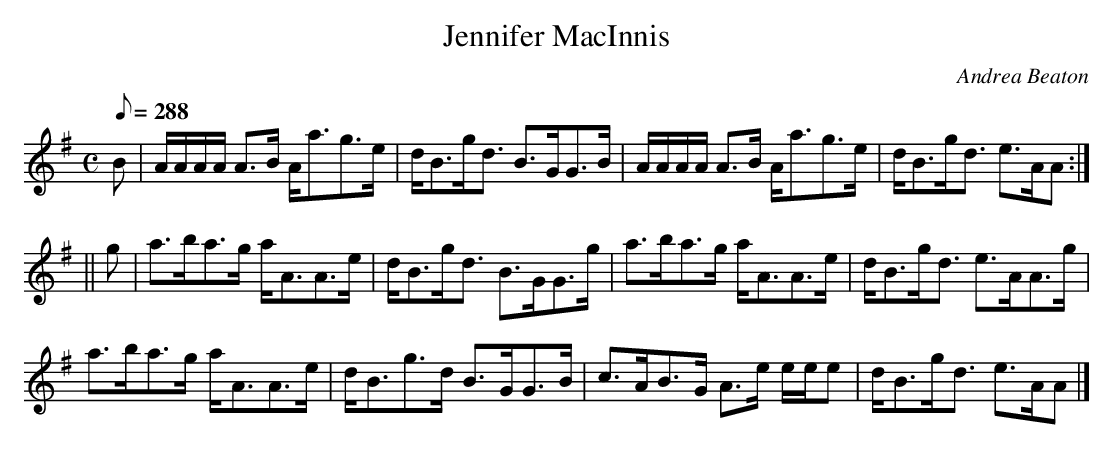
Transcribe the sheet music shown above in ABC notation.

X:1
T:Jennifer MacInnis
C:Andrea Beaton
L:1/8
Q:288
M:C
K:Ador
B|A/A/A/A/ A>B A<ag>e|d<Bg<d B>GG>B|A/A/A/A/ A>B A<ag>e|d<Bg<d e>AA:|
||g|a>ba>g a<AA>e|d<Bg<d B>GG>g|a>ba>g a<AA>e|d<Bg<d e>AA>g|
a>ba>g a<AA>e|d<Bg>d B>GG>B|c>AB>G A>e e/e/e|d<Bg<d e>AA|]
